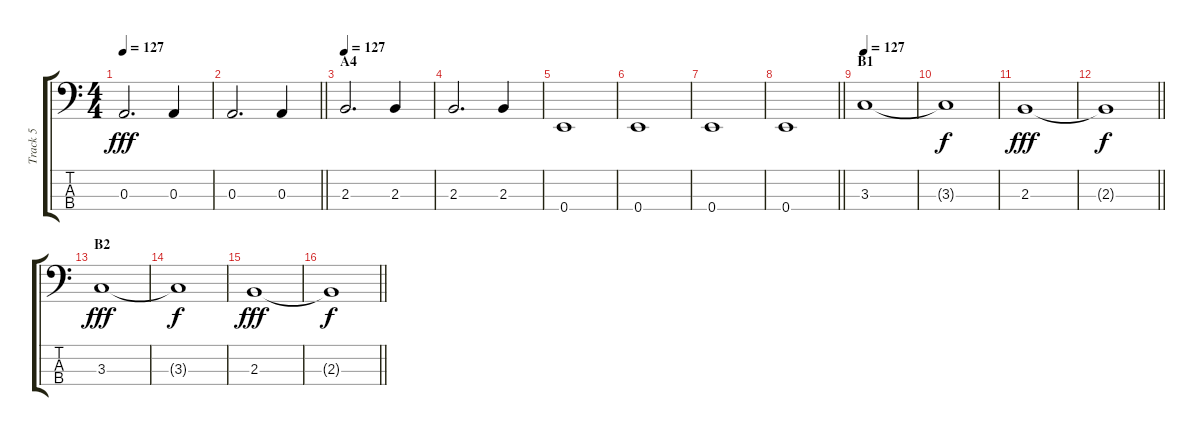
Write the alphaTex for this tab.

\track ("Track 5" "Track 5") {instrument electricbassfinger}
\staff {score tabs}
\tuning (G2 D2 A1 E1) {hide}
\ts (4 4)
\tempo 127
\clef f4
\ks c
0.3.2{d dy fff} 0.3.4 |
\barLineRight lightlight
0.3.2{d} 0.3.4 |
\section ("" "A4")
\tempo 127
2.3.2{d} 2.3.4 |
2.3.2{d} 2.3.4 |
0.4.1 |
0.4.1 |
0.4.1 |
\barLineRight lightlight
0.4.1 |
\section ("" "B1")
\tempo 127
3.3.1 |
3.3{t}.1{dy f} |
2.3.1{dy fff} |
\barLineRight lightlight
2.3{t}.1{dy f} |
\section ("" "B2")
3.3.1{dy fff} |
3.3{t}.1{dy f} |
2.3.1{dy fff} |
\barLineRight lightlight
2.3{t}.1{dy f}
